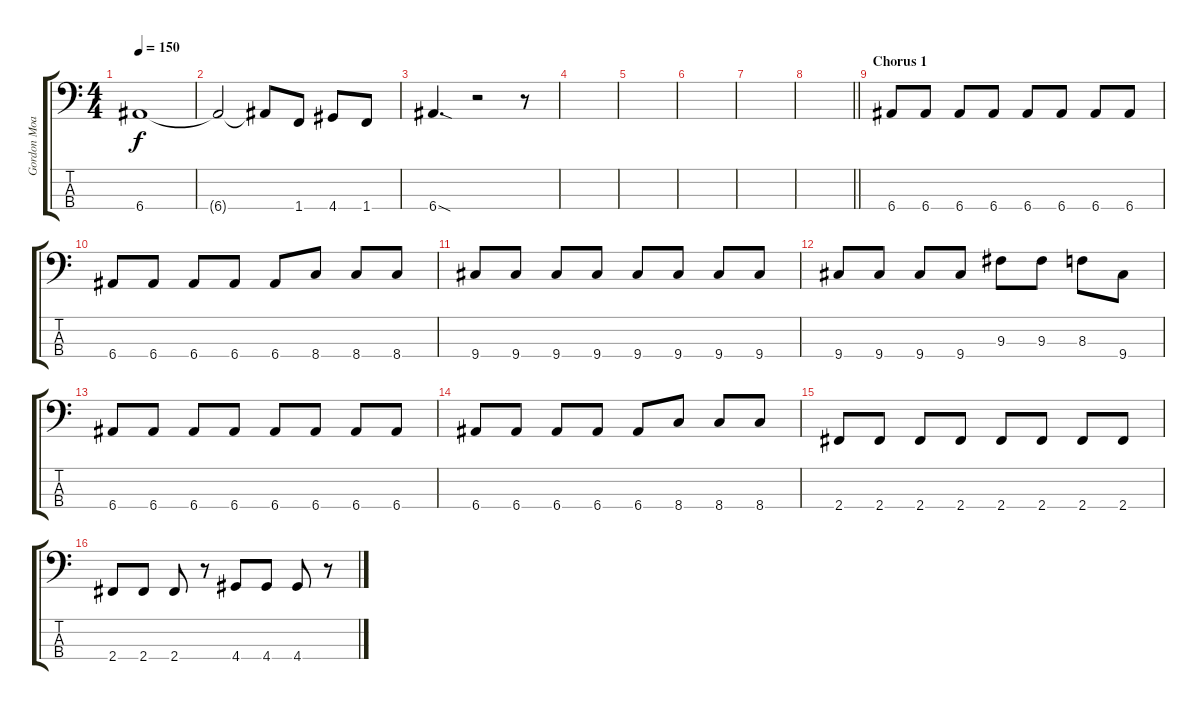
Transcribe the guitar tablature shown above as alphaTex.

\track ("Gordon Moakes (Bass)" "Gordon Moa") {instrument electricbasspick}
\staff {score tabs}
\tuning (G2 D2 A1 E1) {hide}
\ts (4 4)
\tempo 150
\clef f4
\ks c
6.4.1{dy f} |
6.4{t}.2 6.4{t}.8 1.4.8 4.4.8 1.4.8 |
6.4{sod}.4{d} r.2 r.8 |
|
|
|
|
\barLineRight lightlight
|
\section ("" "Chorus 1")
6.4.8 6.4.8 6.4.8 6.4.8 6.4.8 6.4.8 6.4.8 6.4.8 |
6.4.8 6.4.8 6.4.8 6.4.8 6.4.8 8.4.8 8.4.8 8.4.8 |
9.4.8 9.4.8 9.4.8 9.4.8 9.4.8 9.4.8 9.4.8 9.4.8 |
9.4.8 9.4.8 9.4.8 9.4.8 9.3.8 9.3.8 8.3.8 9.4.8 |
6.4.8 6.4.8 6.4.8 6.4.8 6.4.8 6.4.8 6.4.8 6.4.8 |
6.4.8 6.4.8 6.4.8 6.4.8 6.4.8 8.4.8 8.4.8 8.4.8 |
2.4.8 2.4.8 2.4.8 2.4.8 2.4.8 2.4.8 2.4.8 2.4.8 |
2.4.8 2.4.8 2.4.8 r.8 4.4.8 4.4.8 4.4.8 r.8
